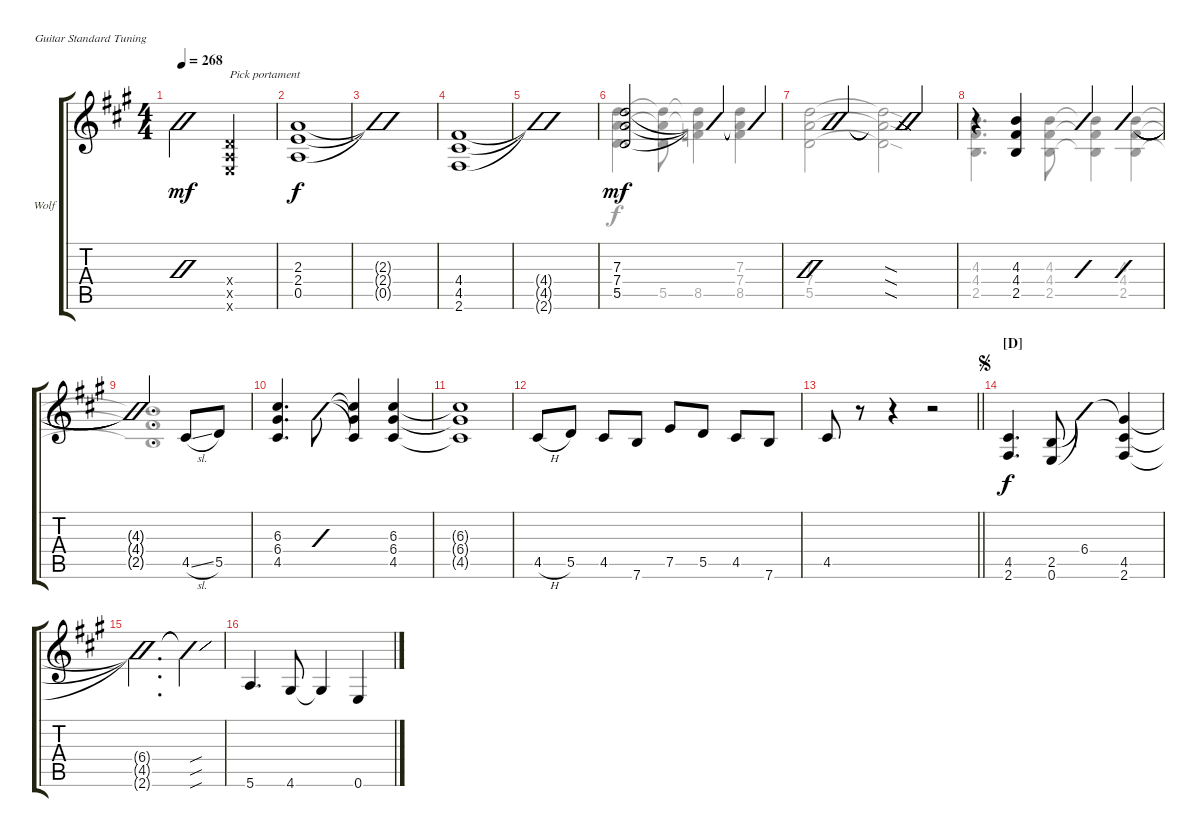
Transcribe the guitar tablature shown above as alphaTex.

\defaultSystemsLayout 4
\bracketExtendMode groupsimilarinstruments
\firstSystemTrackNameOrientation horizontal
\otherSystemsTrackNameOrientation horizontal
\track ("Wolf Hoffmann (2)" "Wolf") {instrument distortionguitar}
\staff {score tabs}
\tuning (E4 B3 G3 D3 A2 E2)
\voice
\ts (4 4)
\tempo 268
\clef g2
\ks a
(4.4{t} 4.5{t} 2.6{t}).2{dy mf slashed} (0.5{x} 0.6{x} 0.4{x}).2{txt "Pick portament"} |
(0.5 2.4 2.3).1{dy f} |
(2.3{t} 2.4{t} 0.5{t}).1{slashed} |
(2.6 4.5 4.4).1 |
(4.4{t} 4.5{t} 2.6{t}).1{slashed} |
(5.5 7.4 7.3).2{dy mf} (7.3{t} 7.4{t} 5.5{t}).4{slashed} (7.3{t} 7.4{t} 5.5{t}).4{slashed} |
(5.5 7.4 7.3).2{slashed} (7.3{sod t} 7.4{sod t} 5.5{sod t}).2{slashed} |
r.4 (2.5 4.4 4.3).4 (4.3 4.4 2.5).4{slashed} (2.5 4.4 4.3).4{slashed} |
(4.3{t} 4.4{t} 2.5{t}).2{d slashed} 4.5{sl}.8 5.5.8 |
(4.5 6.4 6.3).4{d} (6.3 6.4 4.5).8{slashed} (4.5{t} 6.4{t} 6.3{t}).4 (6.3 6.4 4.5).4 |
(4.5{t} 6.4{t} 6.3{t}).1 |
4.5{h}.8 5.5.8 4.5.8 7.6.8 7.5.8 5.5.8 4.5.8 7.6.8 |
\barLineRight lightlight
4.5.8 r.8 r.4 r.2 |
\section ("D" "")
\jump segno
(2.6 4.5).4{d dy f} (0.6 2.5).8 (0.6{t} 2.5{t} 6.4).4{slashed} (2.6 4.5 6.4{t}).4 |
(4.5{t} 2.6{t} 6.4{t}).2{d slashed} (2.6{sou t} 4.5{sou t} 6.4{sou t}).4{slashed} |
5.6.4{d} 4.6.8 4.6{t}.4 0.6.4
\voice
\clef g2
\ottava regular
\simile none
\ks a
|
|
|
|
|
(7.3 7.4 5.5).4{d} (5.5 7.4{t} 7.3{t}).8 (7.3{t} 7.4{t} 8.5).4 (8.5 7.4 7.3).4 |
(7.3 7.4 5.5).2 (5.5{sod t} 7.4{sod t} 7.3{sod t}).2 |
(2.5 4.4 4.3).4{d} (2.5 4.4 4.3).8 (4.3{t} 4.4{t} 2.5{t}).4 (4.3 4.4 2.5).4 |
(2.5{t} 4.4{t} 4.3{t}).1 |
|
|
|
\barLineRight lightlight
|
|
|
